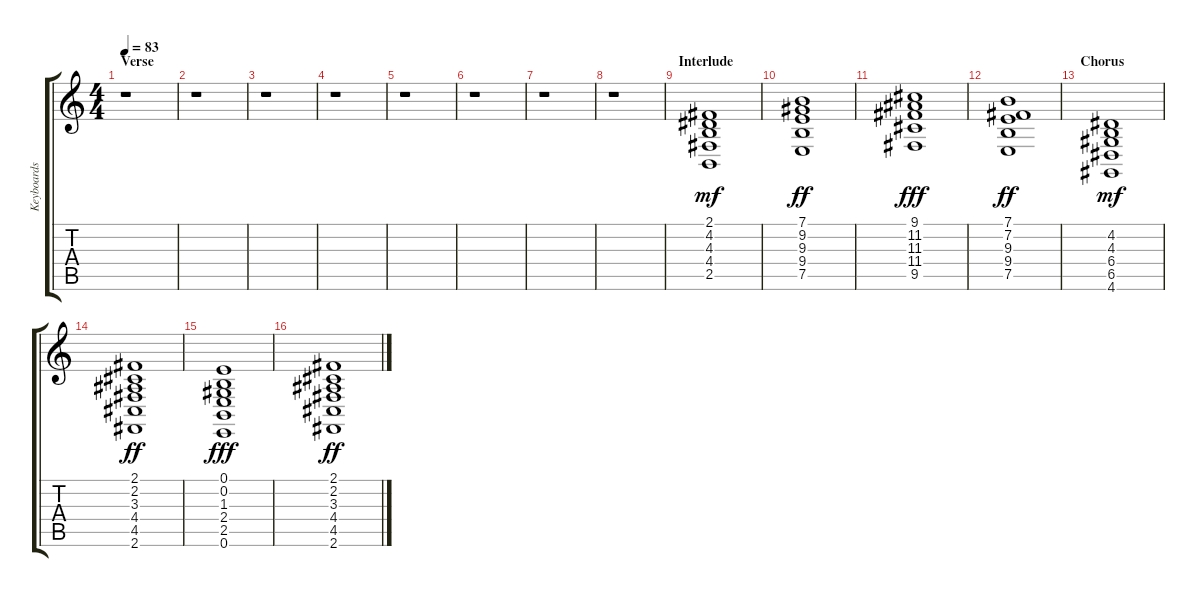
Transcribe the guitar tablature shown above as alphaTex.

\track ("Keyboards" "Keyboards") {instrument acousticgrandpiano}
\staff {score tabs}
\tuning (E4 B3 G3 D3 A2 E2) {hide}
\ts (4 4)
\section ("" "Verse")
\tempo 83
\clef g2
\ks c
r.1{dy f} |
r.1 |
r.1 |
r.1 |
r.1 |
r.1 |
r.1 |
r.1 |
\section ("" "Interlude")
(2.1 4.2 4.3 4.4 2.5).1{dy mf volume 12 instrument acousticgrandpiano} |
(7.1 9.2 9.3 9.4 7.5).1{dy ff} |
(9.1 11.2 11.3 11.4 9.5).1{dy fff} |
(7.1 7.2 9.3 9.4 7.5).1{dy ff} |
\section ("" "Chorus")
(4.2 4.3 6.4 6.5 4.6).1{dy mf volume 8 instrument stringensemble1} |
(2.1 2.2 3.3 4.4 4.5 2.6).1{dy ff} |
(0.1 0.2 1.3 2.4 2.5 0.6).1{dy fff} |
(2.1 2.2 3.3 4.4 4.5 2.6).1{dy ff}
